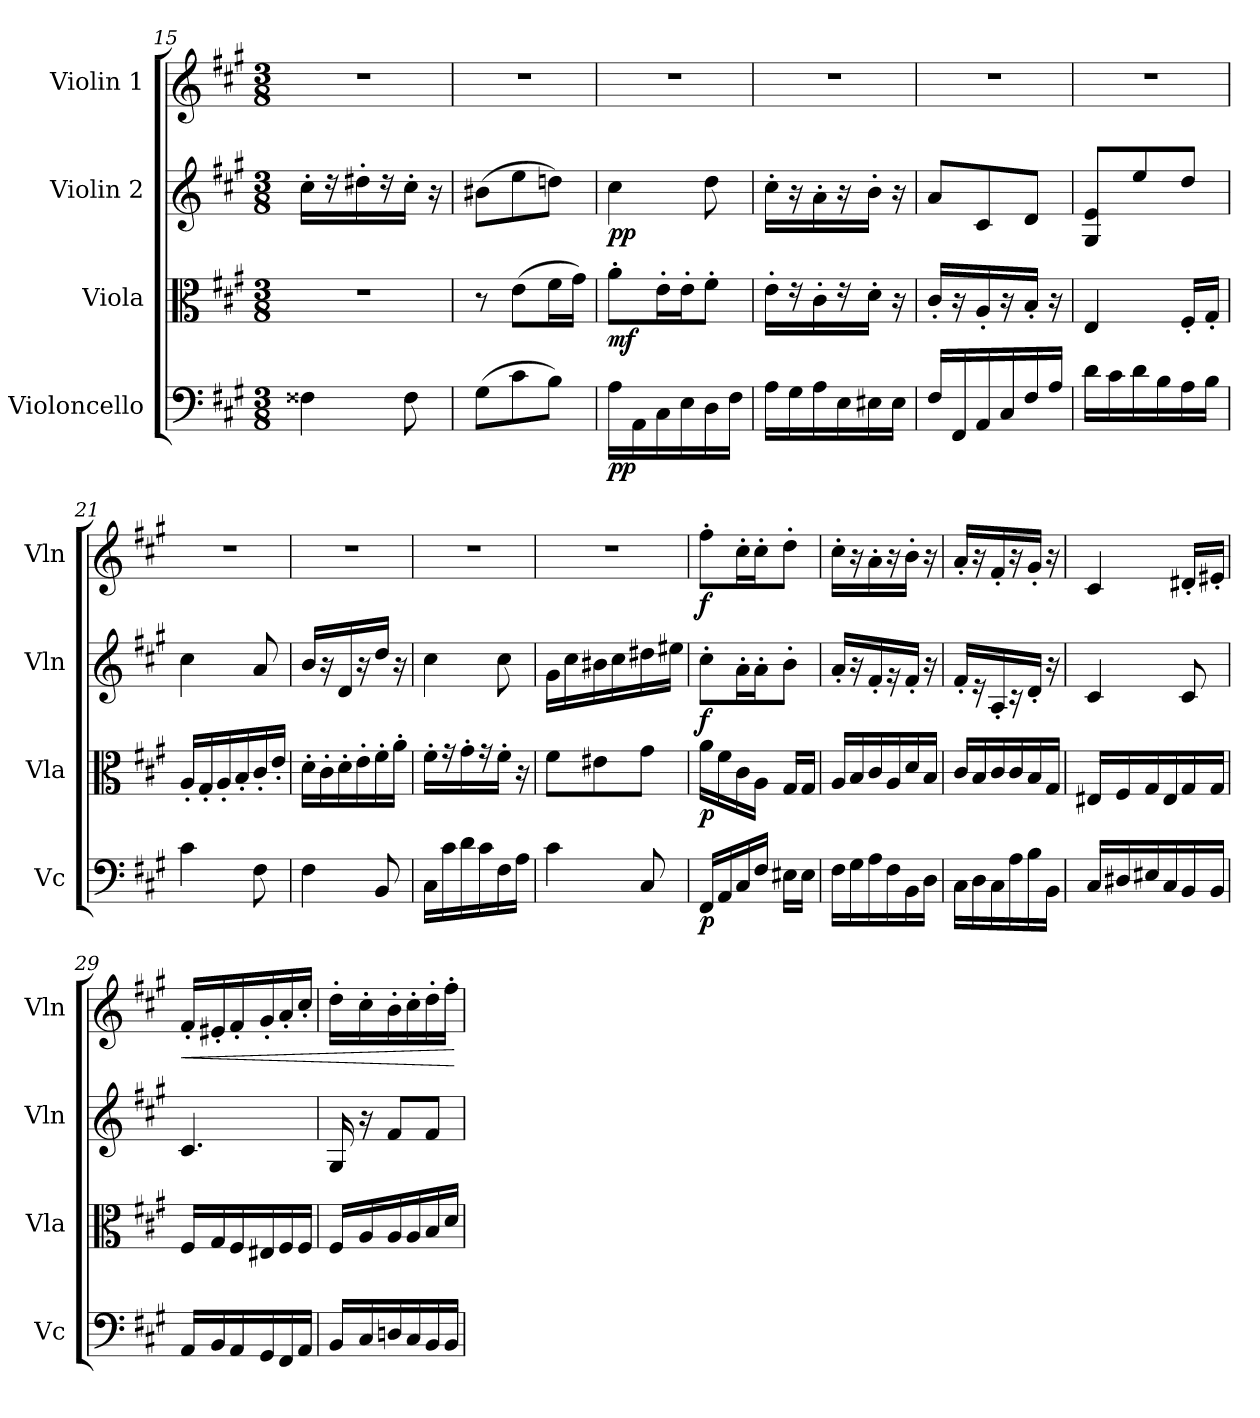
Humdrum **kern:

**kern	**dynam	**kern	**dynam	**kern	**dynam	**kern	**dynam
*part4	*part4	*part3	*part3	*part2	*part2	*part1	*part1
*staff4	*staff4	*staff3	*staff3	*staff2	*staff2	*staff1	*staff1
*I"Violoncello	*	*I"Viola	*	*I"Violin 2	*	*I"Violin 1	*
*I'Vc	*	*I'Vla	*	*I'Vln	*	*I'Vln	*
*clefF4	*	*clefC3	*	*clefG2	*	*clefG2	*
*k[f#c#g#]	*	*k[f#c#g#]	*	*k[f#c#g#]	*	*k[f#c#g#]	*
*M3/8	*	*M3/8	*	*M3/8	*	*M3/8	*
=15	=15	=15	=15	=15	=15	=15	=15
4F##X\	.	4.r	.	16cc#'\LL	.	4.r	.
.	.	.	.	16r	.	.	.
.	.	.	.	16dd#X'\	.	.	.
.	.	.	.	16r	.	.	.
8F##\	.	.	.	16cc#'\JJ	.	.	.
.	.	.	.	16r	.	.	.
=16	=16	=16	=16	=16	=16	=16	=16
(8G#\L	.	8r	.	(8b#X\L	.	4.r	.
8c#\	.	(8e\L	.	8ee\	.	.	.
8B\J)	.	16f#\L	.	8ddn\J)	.	.	.
.	.	16g#\JJ)	.	.	.	.	.
!!LO:LB:g=z
=17	=17	=17	=17	=17	=17	=17	=17
!	!LO:DY:b	!	!LO:DY:b	!	!LO:DY:b	!	!
16A\LL	pp	8a'\L	mf	4cc#\	pp	4.r	.
16AA\	.	.	.	.	.	.	.
16C#\	.	16e'\L	.	.	.	.	.
16E\	.	16e'\J	.	.	.	.	.
16D\	.	8f#'\J	.	8dd\	.	.	.
16F#\JJ	.	.	.	.	.	.	.
=18	=18	=18	=18	=18	=18	=18	=18
16A\LL	.	16e'\LL	.	16cc#'\LL	.	4.r	.
16G#\	.	16r	.	16r	.	.	.
16A\	.	16c#'\	.	16a'\	.	.	.
16E\	.	16r	.	16r	.	.	.
16E#X\	.	16d'\JJ	.	16b'\JJ	.	.	.
16E#\JJ	.	16r	.	16r	.	.	.
=19	=19	=19	=19	=19	=19	=19	=19
16F#/LL	.	16c#'/LL	.	8a/L	.	4.r	.
16FF#/	.	16r	.	.	.	.	.
16AA/	.	16A'/	.	8c#/	.	.	.
16C#/	.	16r	.	.	.	.	.
16F#/	.	16B'/JJ	.	8d/J	.	.	.
16A/JJ	.	16r	.	.	.	.	.
=20	=20	=20	=20	=20	=20	=20	=20
16d\LL	.	4E/	.	8G#/ 8e/L	.	4.r	.
16c#\	.	.	.	.	.	.	.
16d\	.	.	.	8ee/	.	.	.
16B\	.	.	.	.	.	.	.
16A\	.	16F#'/LL	.	8dd/J	.	.	.
16B\JJ	.	16G#'/JJ	.	.	.	.	.
=21	=21	=21	=21	=21	=21	=21	=21
4c#\	.	16A'/LL	.	4cc#\	.	4.r	.
.	.	16G#'/	.	.	.	.	.
.	.	16A'/	.	.	.	.	.
.	.	16B'/	.	.	.	.	.
8F#\	.	16c#'/	.	8a/	.	.	.
.	.	16e'/JJ	.	.	.	.	.
=22	=22	=22	=22	=22	=22	=22	=22
4F#\	.	16d'\LL	.	16b/LL	.	4.r	.
.	.	16c#'\	.	16r	.	.	.
.	.	16d'\	.	16d/	.	.	.
.	.	16e'\	.	16r	.	.	.
8BB/	.	16f#'\	.	16dd/JJ	.	.	.
.	.	16a'\JJ	.	16r	.	.	.
!!LO:LB:g=z
=23	=23	=23	=23	=23	=23	=23	=23
16C#\LL	.	16f#'\LL	.	4cc#\	.	4.r	.
16c#\	.	16r	.	.	.	.	.
16d\	.	16g#'\	.	.	.	.	.
16c#\	.	16r	.	.	.	.	.
16F#\	.	16f#'\JJ	.	8cc#\	.	.	.
16A\JJ	.	16r	.	.	.	.	.
=24	=24	=24	=24	=24	=24	=24	=24
4c#\	.	8f#\L	.	16g#\LL	.	4.r	.
.	.	.	.	16cc#\	.	.	.
.	.	8e#X\	.	16b#X\	.	.	.
.	.	.	.	16cc#\	.	.	.
8C#/	.	8g#\J	.	16dd#X\	.	.	.
.	.	.	.	16ee#X\JJ	.	.	.
=25	=25	=25	=25	=25	=25	=25	=25
!	!LO:DY:b	!	!LO:DY:b	!	!LO:DY:b	!	!LO:DY:b
16FF#/LL	p	16a\LL	p	8cc#'\L	f	8ff#'\L	f
16AA/	.	16f#\	.	.	.	.	.
16C#/	.	16c#\	.	16a'\L	.	16cc#'\L	.
16F#/JJ	.	16A\JJ	.	16a'\J	.	16cc#'\J	.
16E#X\LL	.	16G#/LL	.	8b'\J	.	8dd'\J	.
16E#\JJ	.	16G#/JJ	.	.	.	.	.
=26	=26	=26	=26	=26	=26	=26	=26
16F#\LL	.	16A/LL	.	16a'/LL	.	16cc#'\LL	.
16G#\	.	16B/	.	16r	.	16r	.
16A\	.	16c#/	.	16f#'/	.	16a'\	.
16F#\	.	16A/	.	16r	.	16r	.
16BB\	.	16d/	.	16f#'/JJ	.	16b'\JJ	.
16D\JJ	.	16B/JJ	.	16r	.	16r	.
=27	=27	=27	=27	=27	=27	=27	=27
16C#\LL	.	16c#/LL	.	16f#'/LL	.	16a'/LL	.
16D\	.	16B/	.	16r	.	16r	.
16C#\	.	16c#/	.	16A'/	.	16f#'/	.
16A\	.	16c#/	.	16r	.	16r	.
16B\	.	16B/	.	16d'/JJ	.	16g#'/JJ	.
16BB\JJ	.	16G#/JJ	.	16r	.	16r	.
=28	=28	=28	=28	=28	=28	=28	=28
16C#/LL	.	16E#X/LL	.	4c#/	.	4c#/	.
16D#X/	.	16F#/	.	.	.	.	.
16E#X/	.	16G#/	.	.	.	.	.
16C#/	.	16E#/	.	.	.	.	.
16BB/	.	16G#/	.	8c#/	.	16d#X'/LL	.
16BB/JJ	.	16G#/JJ	.	.	.	16e#X'/JJ	.
!!LO:LB:g=z
=29	=29	=29	=29	=29	=29	=29	=29
!	!	!	!	!	!	!	!LO:HP:b
16AA/LL	.	16F#/LL	.	4.c#/	.	16f#'/LL	<
16BB/	.	16G#/	.	.	.	16e#X'/	.
16AA/	.	16F#/	.	.	.	16f#'/	.
16GG#/	.	16E#X/	.	.	.	16g#'/	.
16FF#/	.	16F#/	.	.	.	16a'/	.
16AA/JJ	.	16F#/JJ	.	.	.	16cc#'/JJ	.
!!LO:PB:g=z
=30	=30	=30	=30	=30	=30	=30	=30
16BB/LL	.	16F#/LL	.	16G#/	.	16dd'\LL	.
16C#/	.	16A/	.	16r	.	16cc#'\	.
16Dn/	.	16A/	.	8f#/L	.	16b'\	.
16C#/	.	16A/	.	.	.	16cc#'\	.
16BB/	.	16B/	.	8f#/J	.	16dd'\	.
16BB/JJ	.	16d/JJ	.	.	.	16ff#'\JJ	.
.	.	.	.	.	.	.	[
=	=	=	=	=	=	=	=
*-	*-	*-	*-	*-	*-	*-	*-
